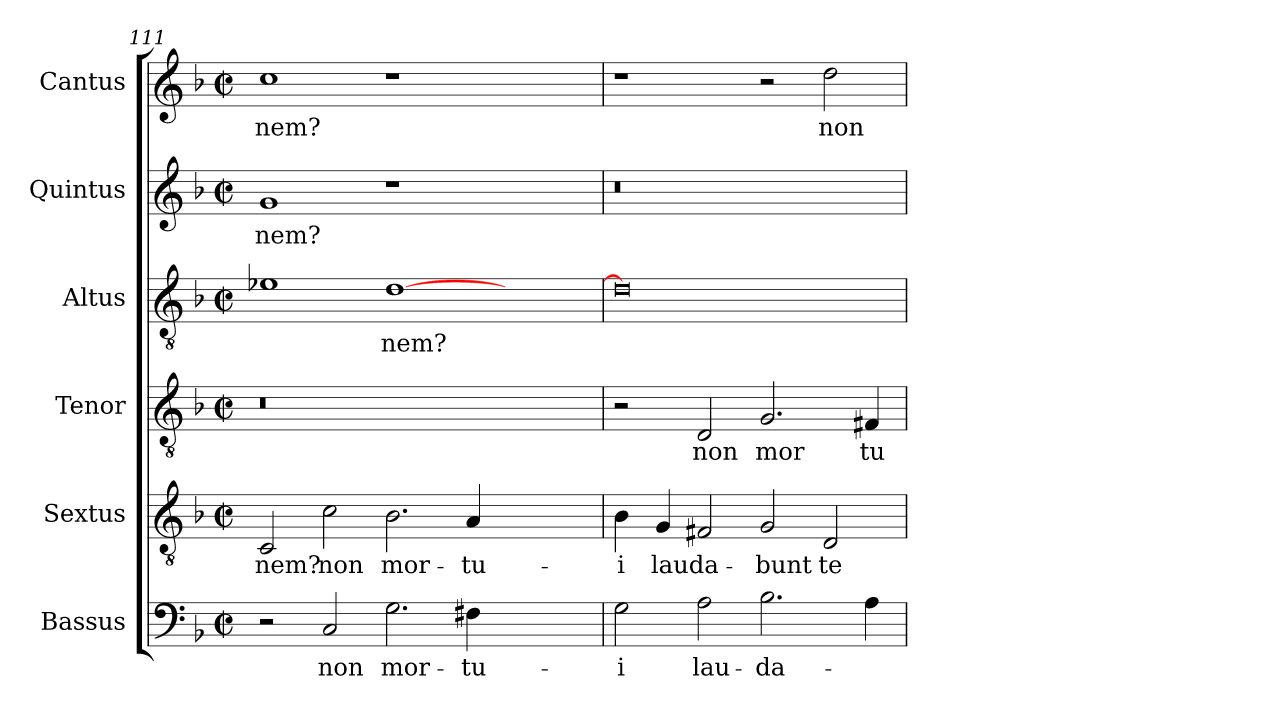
**kern	**text	**kern	**text	**kern	**text	**kern	**text	**kern	**text	**kern	**text
*part6	*part6	*part5	*part5	*part4	*part4	*part3	*part3	*part2	*part2	*part1	*part1
*staff6	*staff6	*staff5	*staff5	*staff4	*staff4	*staff3	*staff3	*staff2	*staff2	*staff1	*staff1
*I"Bassus	*	*I"Sextus	*	*I"Tenor	*	*I"Altus	*	*I"Quintus	*	*I"Cantus	*
*clefF4	*	*clefGv2	*	*clefGv2	*	*clefGv2	*	*clefG2	*	*clefG2	*
*k[b-]	*	*k[b-]	*	*k[b-]	*	*k[b-]	*	*k[b-]	*	*k[b-]	*
*F:	*	*F:	*	*F:	*	*F:	*	*F:	*	*F:	*
*M2/2	*	*M2/2	*	*M2/2	*	*M2/2	*	*M2/2	*	*M2/2	*
*met(c|)	*	*met(c|)	*	*met(c|)	*	*met(c|)	*	*met(c|)	*	*met(c|)	*
=111	=111	=111	=111	=111	=111	=111	=111	=111	=111	=111	=111
!	!	!	!LO:LY:b:cj	!	!	!	!	!	!LO:LY:b:cj	!	!LO:LY:b:cj
2r	.	2C/	-nem?	0r	.	1e-X	.	1g	nem?	1cc	nem?
!	!LO:LY:b:cj	!	!LO:LY:b:cj	!	!	!	!	!	!	!	!
2C/	non	2c\	non	.	.	.	.	.	.	.	.
!	!LO:LY:b:cj	!	!LO:LY:b:cj	!	!	!	!LO:LY:b	!LO:N:vis=1	!	!LO:N:vis=1	!
2.G\	mor-	2.B-\	mor-	.	.	[>1d	nem?	0r	.	0r	.
!	!LO:LY:b:cj	!	!LO:LY:b:cj	!	!	!	!	!	!	!	!
4F#X\	-tu-	4A/	-tu-	.	.	.	.	.	.	.	.
1ryy	.	1ryy	.	1ryy	.	1ryy	.	.	.	.	.
=112	=112	=112	=112	=112	=112	=112	=112	=112	=112	=112	=112
!	!LO:LY:b:cj	!	!LO:LY:b:cj	!	!	!	!	!	!	!	!
2G\	-i	4B-\	-i	2r	.	0d]	.	0r	.	1r	.
!	!	!	!LO:LY:b:cj	!	!	!	!	!	!	!	!
.	.	4G/	lauda-	.	.	.	.	.	.	.	.
!	!LO:LY:b:cj	!	!	!	!LO:LY:b:cj	!	!	!	!	!	!
2A\	lau-	2F#X/	.	2D/	non	.	.	.	.	.	.
!	!LO:LY:b:cj	!	!LO:LY:b:cj	!	!LO:LY:b:cj	!	!	!	!	!	!
2.B-\	-da-	2G/	-bunt	2.G/	mor	.	.	.	.	2r	.
!	!	!	!LO:LY:b:cj	!	!	!	!	!	!	!	!LO:LY:b:cj
.	.	2D/	te	.	.	.	.	.	.	2dd\	non
!	!	!	!	!	!LO:LY:b:cj	!	!	!	!	!	!
4A\	.	.	.	4F#X/	tu	.	.	.	.	.	.
=	=	=	=	=	=	=	=	=	=	=	=
*-	*-	*-	*-	*-	*-	*-	*-	*-	*-	*-	*-
